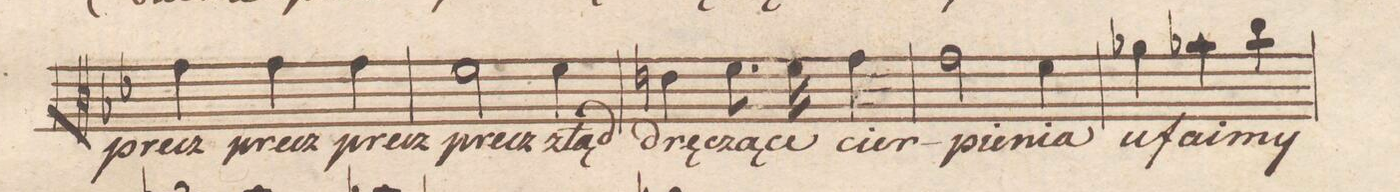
**kern	**text	**dynam
*I"Alto.	*	*
*clefC3	*	*
*k[b-e-]	*	*
*met(C.|)	*	*
*M3/4	*	*
4g\	precz	.
4g\	precz	.
4g\	precz	.
=93	=93	=93
2f\	precz	.
4f\	ztąd	.
=94	=94	=94
4en\	drę-	.
8.f\	-czą-	.
16f\	-ce	.
4g\	cier-	.
=95	=95	=95
2g\	-pie-	.
4f\	-nia	.
=96	=96	=96
4a-X\	u-	.
4b-X\	-fai-	.
4cc\	-my	.
=97	=97	=97
*-	*-	*-
